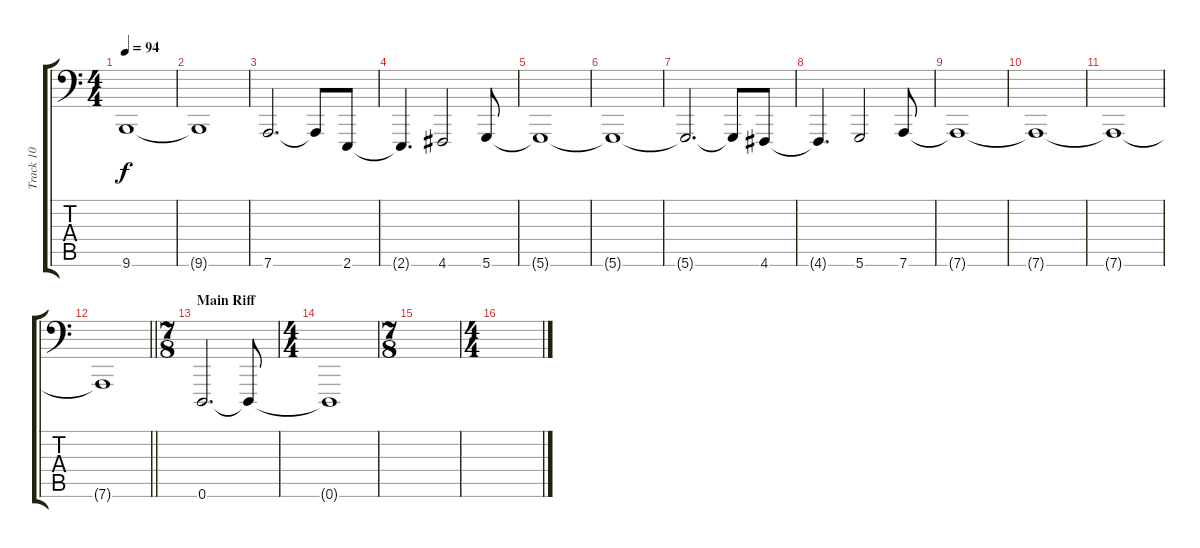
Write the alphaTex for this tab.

\track ("Track 10" "Track 10") {instrument lead1square}
\staff {score tabs}
\tuning (D4 A3 F3 C3 G2 D1) {hide}
\ts (4 4)
\tempo 94
\clef f4
\ks c
9.6.1{dy f} |
9.6{t}.1 |
7.6.2{d} 7.6{t}.8 2.6.8 |
2.6{t}.4{d} 4.6.2 5.6.8 |
5.6{t}.1 |
5.6{t}.1 |
5.6{t}.2{d} 5.6{t}.8 4.6.8 |
4.6{t}.4{d} 5.6.2 7.6.8 |
7.6{t}.1 |
7.6{t}.1 |
7.6{t}.1 |
\barLineRight lightlight
7.6{t}.1 |
\ts (7 8)
\section ("" "Main Riff")
0.6.2{d} 0.6{t}.8 |
\ts (4 4)
0.6{t}.1 |
\ts (7 8)
|
\ts (4 4)
